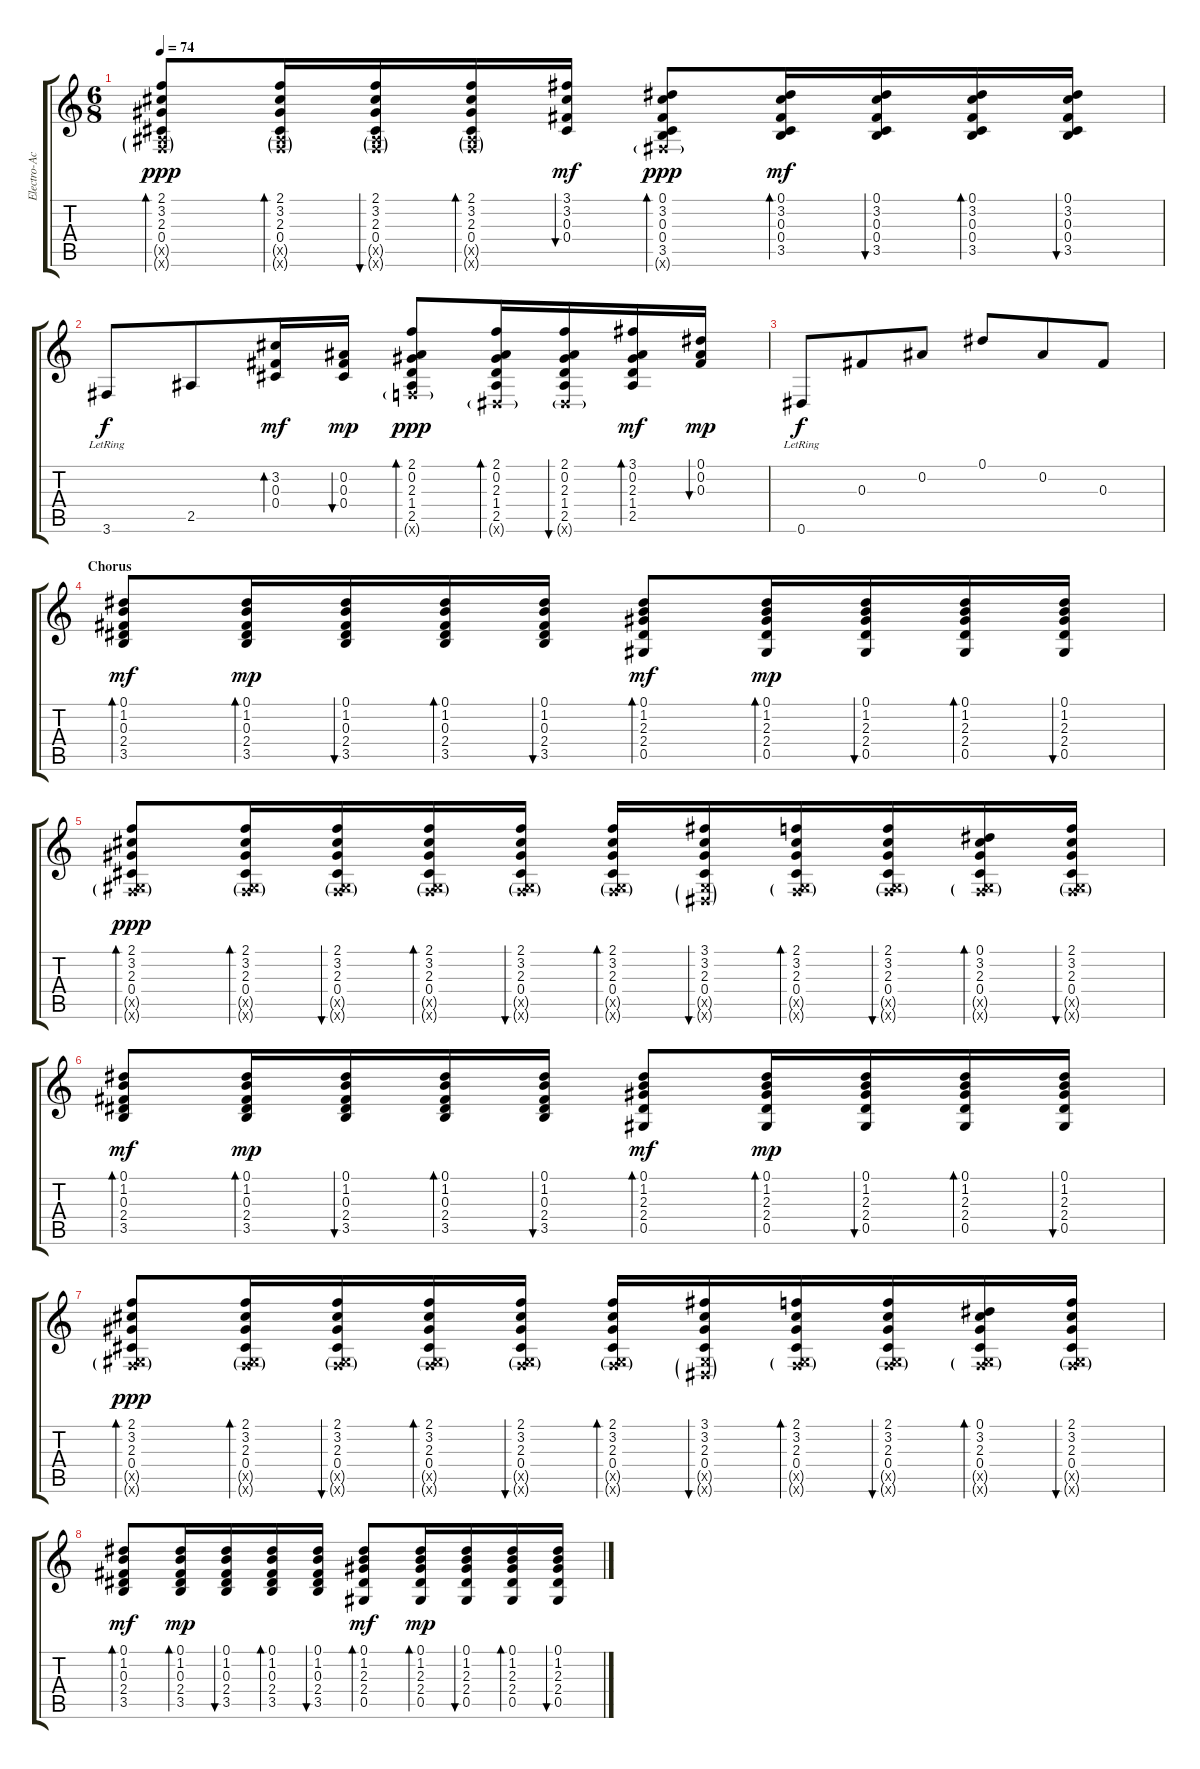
\track ("Electro-Acoustic Guitar (James Hetfield)" "Electro-Ac") {instrument acousticguitarsteel}
\staff {score tabs}
\tuning (Eb4 Bb3 Gb3 Db3 Ab2 Eb2) {hide}
\ts (6 8)
\tempo 74
\clef g2
\ks c
(2.1 3.2 2.3 0.4 2.5{g x} 2.6{g x}).8{bd 30 dy ppp} (2.1 3.2 2.3 0.4 2.5{g x} 2.6{g x}).16{bd 30} (2.1 3.2 2.3 0.4 2.5{g x} 2.6{g x}).16{bu 30} (2.1 3.2 2.3 0.4 2.5{g x} 2.6{g x}).16{bd 30} (3.1 3.2 0.3 0.4).16{bu 30 dy mf} (0.1 3.2 0.3 0.4 3.5 3.6{g x}).8{bd 30 dy ppp} (0.1 3.2 0.3 0.4 3.5).16{bd 30 dy mf} (0.1 3.2 0.3 0.4 3.5).16{bu 30} (0.1 3.2 0.3 0.4 3.5).16{bd 30} (0.1 3.2 0.3 0.4 3.5).16{bu 30} |
3.6{lr}.8{dy f} 2.5.8 (3.2 0.3 0.4).16{bd 30 dy mf} (0.2 0.3 0.4).16{bu 30 dy mp} (2.1 0.2 2.3 1.4 2.5 2.6{g x}).8{bd 30 dy ppp} (2.1 0.2 2.3 1.4 2.5 0.6{g x}).16{bd 30} (2.1 0.2 2.3 1.4 2.5 0.6{g x}).16{bu 30} (3.1 0.2 2.3 1.4 2.5).16{bd 30 dy mf} (0.1 0.2 0.3).16{bu 30 dy mp} |
0.6{lr}.8{dy f} 0.3.8 0.2.8 0.1.8 0.2.8 0.3.8 |
\section ("" "Chorus")
(0.1 1.2 0.3 2.4 3.5).8{bd 30 dy mf} (0.1 1.2 0.3 2.4 3.5).16{bd 30 dy mp} (0.1 1.2 0.3 2.4 3.5).16{bu 30} (0.1 1.2 0.3 2.4 3.5).16{bd 30} (0.1 1.2 0.3 2.4 3.5).16{bu 30} (0.1 1.2 2.3 2.4 0.5).8{bd 30 dy mf} (0.1 1.2 2.3 2.4 0.5).16{bd 30 dy mp} (0.1 1.2 2.3 2.4 0.5).16{bu 30} (0.1 1.2 2.3 2.4 0.5).16{bd 30} (0.1 1.2 2.3 2.4 0.5).16{bu 30} |
(2.1 3.2 2.3 0.4 0.5{g x} 2.6{g x}).8{bd 30 dy ppp} (2.1 3.2 2.3 0.4 0.5{g x} 2.6{g x}).16{bd 30} (2.1 3.2 2.3 0.4 0.5{g x} 2.6{g x}).16{bu 30} (2.1 3.2 2.3 0.4 0.5{g x} 2.6{g x}).16{bd 30} (2.1 3.2 2.3 0.4 0.5{g x} 2.6{g x}).16{bu 30} (2.1 3.2 2.3 0.4 0.5{g x} 2.6{g x}).16{bd 30} (3.1 3.2 2.3 0.4 0.5{g x} 0.6{g x}).16{bu 30} (2.1 3.2 2.3 0.4 0.5{g x} 2.6{g x}).16{bd 30} (2.1 3.2 2.3 0.4 0.5{g x} 2.6{g x}).16{bu 30} (0.1 3.2 2.3 0.4 0.5{g x} 2.6{g x}).16{bd 30} (2.1 3.2 2.3 0.4 0.5{g x} 2.6{g x}).16{bu 30} |
(0.1 1.2 0.3 2.4 3.5).8{bd 30 dy mf} (0.1 1.2 0.3 2.4 3.5).16{bd 30 dy mp} (0.1 1.2 0.3 2.4 3.5).16{bu 30} (0.1 1.2 0.3 2.4 3.5).16{bd 30} (0.1 1.2 0.3 2.4 3.5).16{bu 30} (0.1 1.2 2.3 2.4 0.5).8{bd 30 dy mf} (0.1 1.2 2.3 2.4 0.5).16{bd 30 dy mp} (0.1 1.2 2.3 2.4 0.5).16{bu 30} (0.1 1.2 2.3 2.4 0.5).16{bd 30} (0.1 1.2 2.3 2.4 0.5).16{bu 30} |
(2.1 3.2 2.3 0.4 0.5{g x} 2.6{g x}).8{bd 30 dy ppp} (2.1 3.2 2.3 0.4 0.5{g x} 2.6{g x}).16{bd 30} (2.1 3.2 2.3 0.4 0.5{g x} 2.6{g x}).16{bu 30} (2.1 3.2 2.3 0.4 0.5{g x} 2.6{g x}).16{bd 30} (2.1 3.2 2.3 0.4 0.5{g x} 2.6{g x}).16{bu 30} (2.1 3.2 2.3 0.4 0.5{g x} 2.6{g x}).16{bd 30} (3.1 3.2 2.3 0.4 0.5{g x} 0.6{g x}).16{bu 30} (2.1 3.2 2.3 0.4 0.5{g x} 2.6{g x}).16{bd 30} (2.1 3.2 2.3 0.4 0.5{g x} 2.6{g x}).16{bu 30} (0.1 3.2 2.3 0.4 0.5{g x} 2.6{g x}).16{bd 30} (2.1 3.2 2.3 0.4 0.5{g x} 2.6{g x}).16{bu 30} |
(0.1 1.2 0.3 2.4 3.5).8{bd 30 dy mf} (0.1 1.2 0.3 2.4 3.5).16{bd 30 dy mp} (0.1 1.2 0.3 2.4 3.5).16{bu 30} (0.1 1.2 0.3 2.4 3.5).16{bd 30} (0.1 1.2 0.3 2.4 3.5).16{bu 30} (0.1 1.2 2.3 2.4 0.5).8{bd 30 dy mf} (0.1 1.2 2.3 2.4 0.5).16{bd 30 dy mp} (0.1 1.2 2.3 2.4 0.5).16{bu 30} (0.1 1.2 2.3 2.4 0.5).16{bd 30} (0.1 1.2 2.3 2.4 0.5).16{bu 30}
